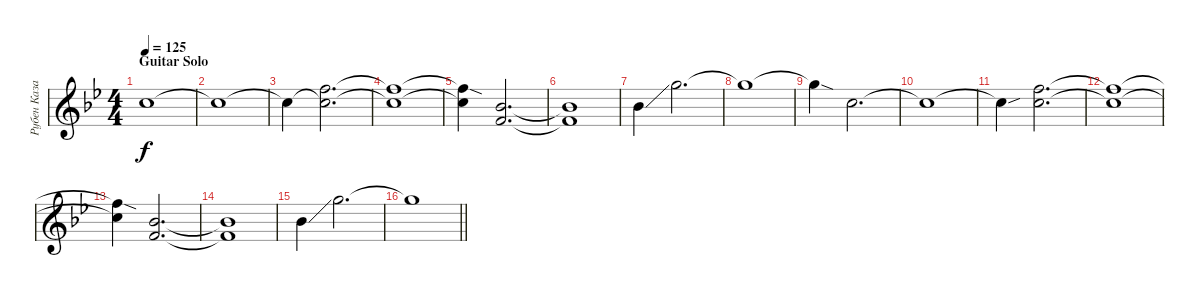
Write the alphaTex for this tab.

\track ("Рубен Казарьян" "Рубен Каза") {instrument synthstrings2}
\staff {score}
\tuning (E4 B3 G3 D3 A2 E2) {hide}
\ts (4 4)
\section ("" "Guitar Solo")
\tempo 125
\clef g2
\ks bb
8.1.1{dy f} |
8.1{t}.1 |
8.1{t}.4 (8.1{t} 18.2).2{d} |
(8.1{t} 18.2{t}).1 |
(8.1{t} 18.2{sod t}).4 (6.1 6.2).2{d} |
(6.1{t} 6.2{t}).1 |
6.1{ss}.4 15.1.2{d} |
15.1{t}.1 |
15.1{sod t}.4 8.1.2{d} |
8.1{t}.1 |
8.1{sou t}.4 (13.1 13.2).2{d} |
(13.1{t} 13.2{t}).1 |
(13.1{sod t} 13.2{t}).4 (6.1 6.2).2{d} |
(6.1{t} 6.2{t}).1 |
6.1{ss}.4 15.1.2{d} |
\barLineRight lightlight
15.1{t}.1
